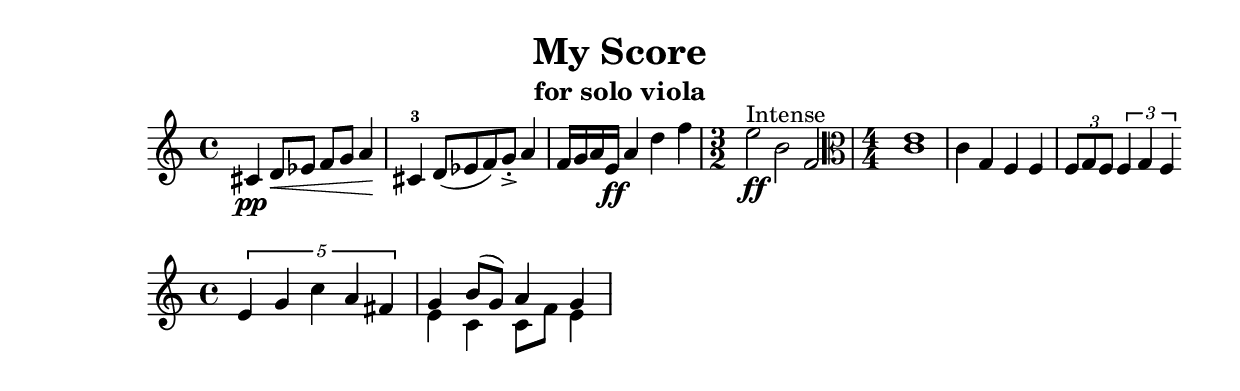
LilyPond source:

\version "2.18.2"

% this is my first score

\header {
  title = "My Score"
  subtitle = "for solo viola"
}

% use s/f instead if is/es for sharp/flat
\language "english"

ives = { c4 g f f }

\relative c'
{
  % crecsendo spanner "\<" (goes to next dynamic or termination "\!" )
  cs4\pp d8\< ef f g a4 \!
  % force bars with "[ ]"
  % stacatto "-."
  % accent "->"
  % add a fingering "-3"
  cs,4-3 d8([ ef f) g-.->] a4
  % add dynamic
  f16 g a e\ff a4 d f
  \time 3/2
  % markup text after "^"
  e2 ^"Intense" \ff b f
  \clef alto
  \numericTimeSignature \time 4/4
  % chord (duration outside of "< >"
  < c e> 1
  \ives | 
  \tuplet 3/2 { f8 g f } \tuplet 3/2 { f4 g f }
 }

% combine voices with angle brackets and separated them using
% 2 backslashes
% << { ... } \\ { ... } >>

\relative c'
{
  \tuplet 5/4 { e4 g c a fs }
       % Voice 1              % Voice 2
  << { g4 b8( g) a4 g } \\ { e4 c c8 f e4 } >> |
}